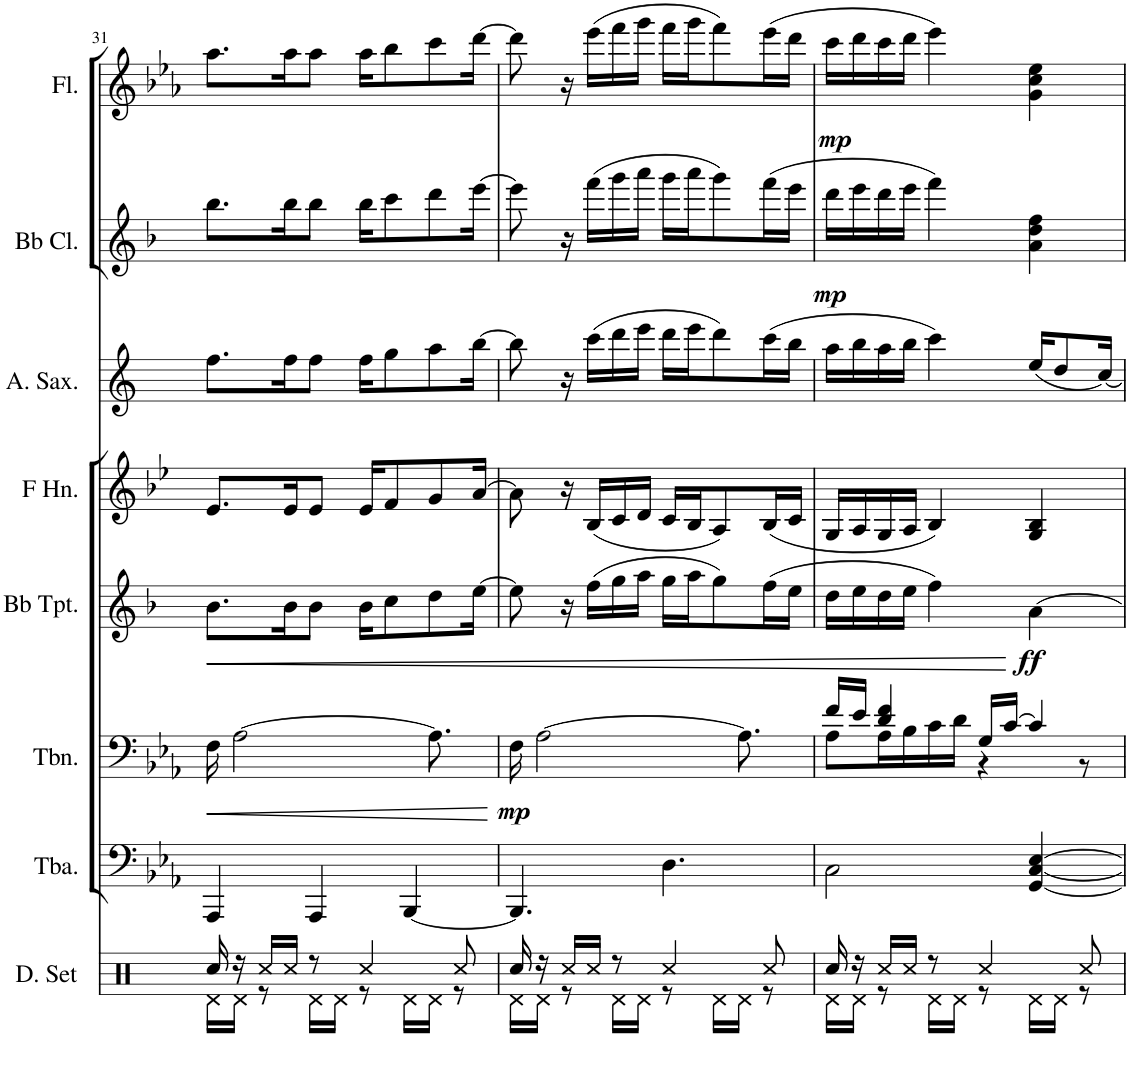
**kern	**kern	**kern	**dynam	**kern	**dynam	**kern	**kern	**kern	**dynam	**kern	**dynam
*part8	*part7	*part6	*part6	*part5	*part5	*part4	*part3	*part2	*part2	*part1	*part1
*staff8	*staff7	*staff6	*staff6	*staff5	*staff5	*staff4	*staff3	*staff2	*staff2	*staff1	*staff1
*I"Drumset	*I"Tuba	*I"Trombone	*	*I"Bb Trumpet	*	*I"Horn in F	*I"Alto Saxophone	*I"Bb Clarinet	*	*I"Flute	*
*I'D. Set	*I'Tba.	*I'Tbn.	*	*I'Bb Tpt.	*	*	*I'A. Sax.	*I'Bb Cl.	*	*I'Fl.	*
!!LO:PB:g=z
*clefX	*clefF4	*clefF4	*	*clefG2	*	*clefG2	*clefG2	*clefG2	*	*clefG2	*
*	*	*	*	*Trd1c2	*	*Trd4c7	*Trd5c9	*Trd1c2	*	*	*
*k[]	*k[b-e-a-]	*k[b-e-a-]	*	*k[b-]	*	*k[b-e-]	*k[]	*k[b-]	*	*k[b-e-a-]	*
*M6/8	*M6/8	*M6/8	*	*M6/8	*	*M6/8	*M6/8	*M6/8	*	*M6/8	*
=31	=31	=31	=31	=31	=31	=31	=31	=31	=31	=31	=31
*^	*	*	*	*	*	*	*	*	*	*	*
!	!	!	!	!LO:HP:b	!	!LO:HP:b	!	!	!	!	!	!
16Rcc/	16Rd\LL	4AAA-/	16F\	<	8.b-\L	<	8.e-/L	8.ff\L	8.bb-\L	.	8.aa-\L	.
16r	16Rd\JJ	.	[2A-\	.	.	.	.	.	.	.	.	.
16Rcc/LL	8r	.	.	.	.	.	.	.	.	.	.	.
16Rcc/JJ	.	.	.	.	16b-\K	.	16e-/K	16ff\K	16bb-\K	.	16aa-\K	.
8r	16Rd\LL	4AAA-/	.	.	8b-\J	.	8e-/J	8ff\J	8bb-\J	.	8aa-\J	.
.	16Rd\JJ	.	.	.	.	.	.	.	.	.	.	.
4Rcc/	8r	.	.	.	16b-\KL	.	16e-/KL	16ff\KL	16bb-\KL	.	16aa-\KL	.
.	.	.	.	.	8cc\	.	8f/	8gg\	8ccc\	.	8bb-\	.
.	16Rd\LL	[4BBB-/	.	.	.	.	.	.	.	.	.	.
.	16Rd\JJ	.	8.A-\]	.	8dd\	.	8g/	8aa\	8ddd\	.	8ccc\	.
8Rcc/	8r	.	.	.	.	.	.	.	.	.	.	.
.	.	.	.	.	[16ee\Jk	.	[16a/Jk	[16bb\Jk	[16eee\Jk	.	[16ddd\Jk	.
*v	*v	*	*	*	*	*	*	*	*	*	*	*
.	.	.	[	.	.	.	.	.	.	.	.
=32	=32	=32	=32	=32	=32	=32	=32	=32	=32	=32	=32
*^	*	*	*	*	*	*	*	*	*	*	*
!	!	!	!	!LO:DY:b	!	!	!	!	!	!	!	!
16Rcc/	16Rd\LL	4.BBB-/]	16F\	mp	8ee\]	.	8a\]	8bb\]	8eee\]	.	8ddd\]	.
16r	16Rd\JJ	.	[2A-\	.	.	.	.	.	.	.	.	.
16Rcc/LL	8r	.	.	.	16r	.	16r	16r	16r	.	16r	.
16Rcc/JJ	.	.	.	.	(16ff\LL	.	(16B-/LL	(16ccc\LL	(16fff\LL	.	(16eee-\LL	.
8r	16Rd\LL	.	.	.	16gg\	.	16c/	16ddd\	16ggg\	.	16fff\	.
.	16Rd\JJ	.	.	.	16aa\JJ	.	16d/JJ	16eee\JJ	16aaa\JJ	.	16ggg\JJ	.
4Rcc/	8r	4.D\	.	.	16gg\LL	.	16c/LL	16ddd\LL	16ggg\LL	.	16fff\LL	.
.	.	.	.	.	16aa\J	.	16B-/J	16eee\J	16aaa\J	.	16ggg\J	.
.	16Rd\LL	.	.	.	8gg\)	.	8A/)	8ddd\)	8ggg\)	.	8fff\)	.
.	16Rd\JJ	.	8.A-\]	.	.	.	.	.	.	.	.	.
8Rcc/	8r	.	.	.	(16ff\L	.	(16B-/L	(16ccc\L	(16fff\L	.	(16eee-\L	.
.	.	.	.	.	16ee\JJ	.	16c/JJ	16bb\JJ	16eee\JJ	.	16ddd\JJ	.
=33	=33	=33	=33	=33	=33	=33	=33	=33	=33	=33	=33	=33
*	*	*	*^	*	*	*	*	*	*	*	*	*
!	!	!	!	!	!	!	!	!	!	!	!LO:DY:b	!	!LO:DY:b
16Rcc/	16Rd\LL	2C\	16f/LL	8A-\L	.	16dd\LL	.	16G/LL	16aa\LL	16ddd\LL	mp	16ccc\LL	mp
16r	16Rd\JJ	.	16e-/JJ	.	.	16ee\	.	16A/	16bb\	16eee\	.	16ddd\	.
16Rcc/LL	8r	.	4d/ 4f/	16A-\L	.	16dd\	.	16G/	16aa\	16ddd\	.	16ccc\	.
16Rcc/JJ	.	.	.	16B-\	.	16ee\JJ	.	16A/JJ	16bb\JJ	16eee\JJ	.	16ddd\JJ	.
8r	16Rd\LL	.	.	16c\	.	4ff\)	.	4B-/)	4ccc\)	4fff\)	.	4eee-\)	.
.	16Rd\JJ	.	.	16d\JJ	.	.	.	.	.	.	.	.	.
4Rcc/	8r	.	16G/LL	4r	.	.	.	.	.	.	.	.	.
.	.	.	[16c/JJ	.	.	.	.	.	.	.	.	.	.
!	!	!	!	!	!	!	!LO:DY:n=1:b	!	!	!	!	!	!
.	16Rd\LL	[4GG/ [4C/ [4E-/	4c/]	.	.	[4a\	[ ff	4G/ 4B-/	(<16ee/KL	4a\ 4dd\ 4ff\	.	4g\ 4cc\ 4ee-\	.
.	16Rd\JJ	.	.	.	.	.	.	.	8dd/	.	.	.	.
8Rcc/	8r	.	.	8r	.	.	.	.	.	.	.	.	.
.	.	.	.	.	.	.	.	.	[16cc/Jk)	.	.	.	.
*v	*v	*	*v	*v	*	*	*	*	*	*	*	*	*
=	=	=	=	=	=	=	=	=	=	=	=
*-	*-	*-	*-	*-	*-	*-	*-	*-	*-	*-	*-
